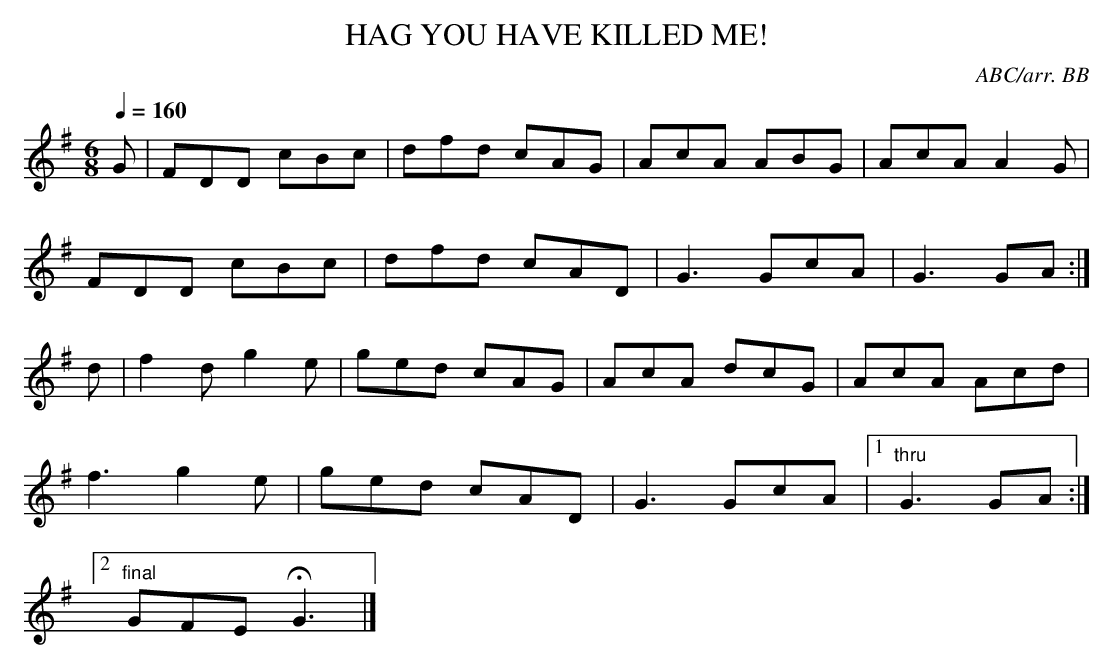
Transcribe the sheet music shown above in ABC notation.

X:1
T:HAG YOU HAVE KILLED ME!
C:ABC/arr. BB
M:6/8
L:1/8
Q:1/4=160
K:G
G|FDD cBc|dfd cAG|AcA ABG|AcA A2G|
FDD cBc|dfd cAD|G3 GcA|G3 GA:|
d|f2d g2e|ged cAG|AcA dcG|AcA Acd|
f3 g2e|ged cAD|G3 GcA|1 "thru"G3 GA :|
[2 "final"GFE HG3 |]
